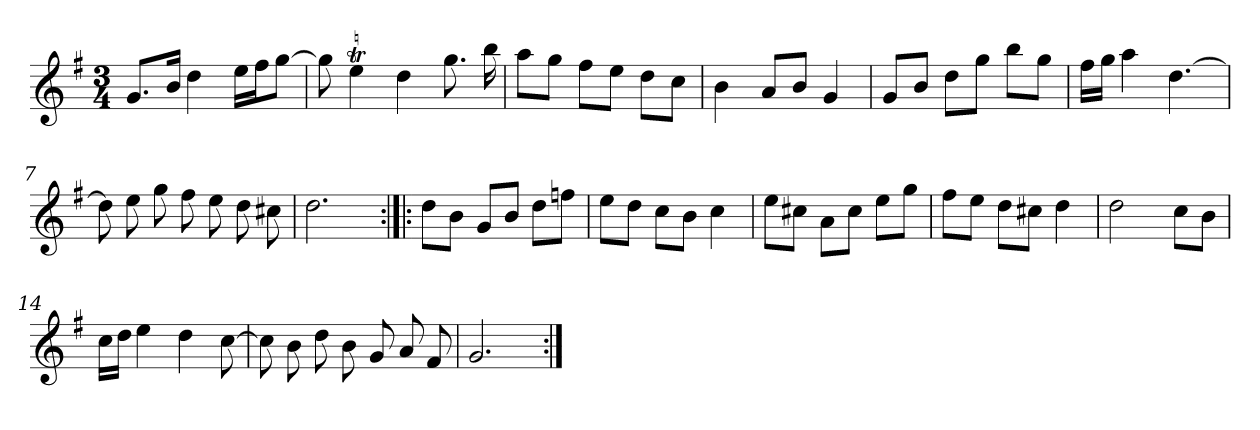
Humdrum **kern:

**kern
*part1
*staff1
*clefG2
*k[f#]
*G:
*M3/4
*MM132
=1
8.g/L
16b/Jk
4dd
16ee\LL
16ff#\J
[8gg\J
=2
8gg]
4eet
4dd
8.gg
16bb
=3
8aa\L
8gg\J
8ff#\L
8ee\J
8dd\L
8cc\J
=4
4b
8a/L
8b/J
4g
=5
8g/L
8b/J
8dd\L
8gg\J
8bb\L
8gg\J
=6
16ff#\LL
16gg\JJ
4aa
[4.dd
=7
8dd]
8ee
8gg
8ff#
8ee
8dd
8cc#X
=8
2.dd
=9:|!|:
8dd\L
8b\J
8g/L
8b/J
8dd\L
8ffn\J
=10
8ee\L
8dd\J
8cc\L
8b\J
4cc
=11
8ee\L
8cc#X\J
8a\L
8cc#\J
8ee\L
8gg\J
=12
8ff#\L
8ee\J
8dd\L
8cc#X\J
4dd
=13
2dd
8cc\L
8b\J
=14
16cc\LL
16dd\JJ
4ee
4dd
[8cc
=15
8cc]
8b
8dd
8b
8g
8a
8f#
=16
2.g
=:|!
*-
